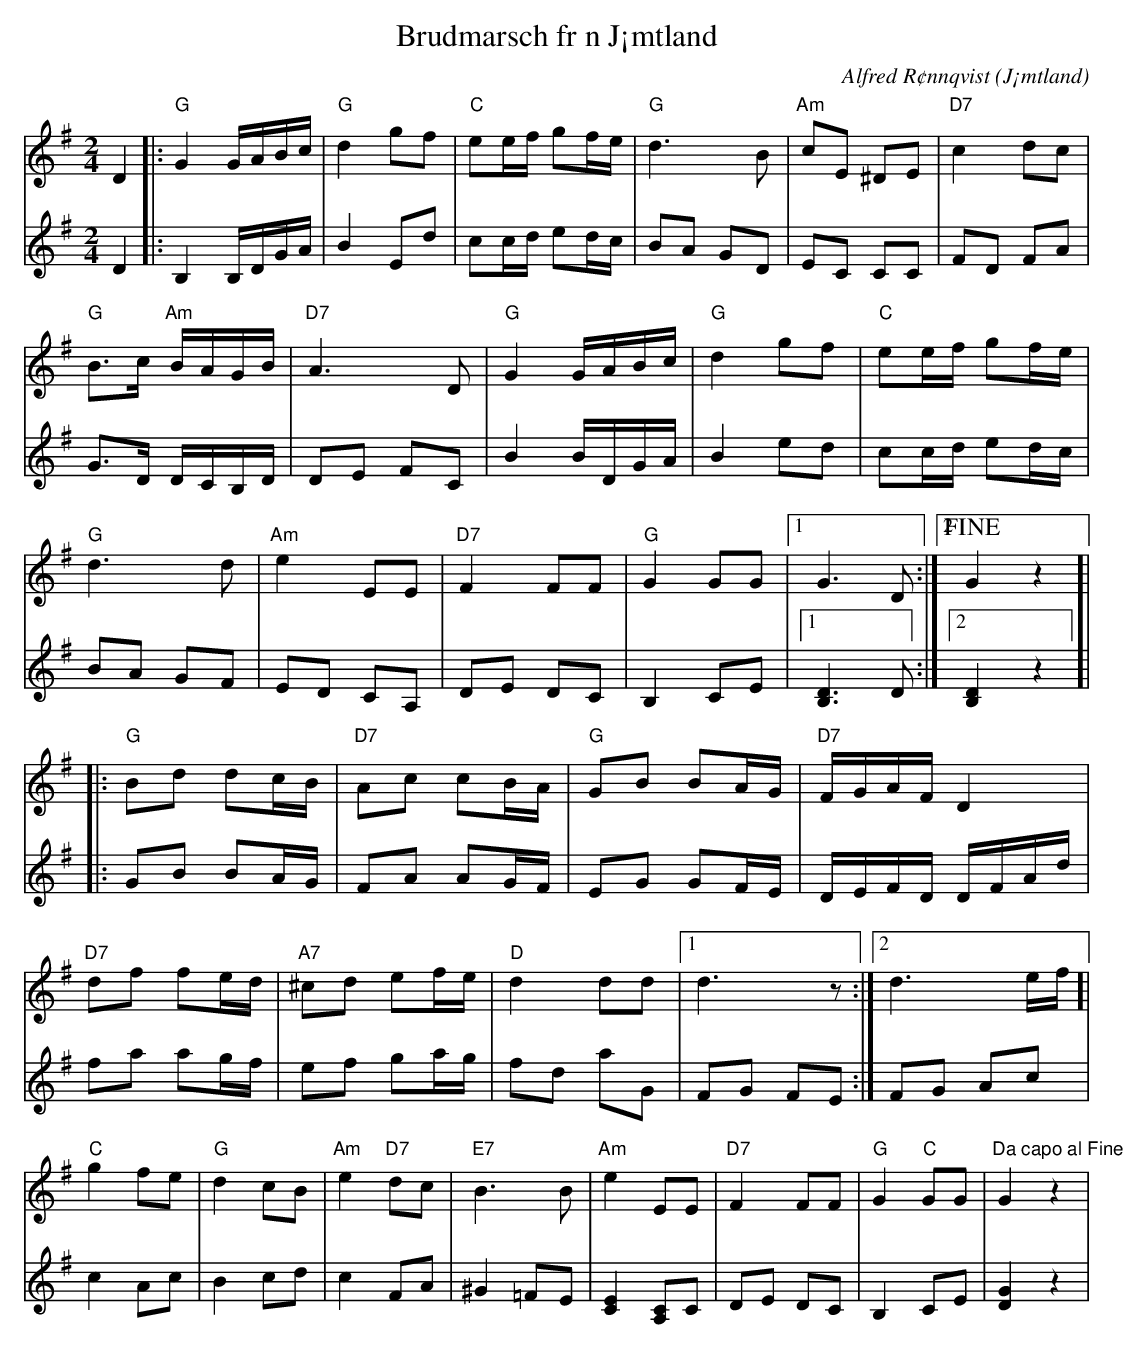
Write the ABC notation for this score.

X:1
T:Brudmarsch fr n J¡mtland
C:Alfred R¢nnqvist
O:J¡mtland
M:2/4
L:1/16
K:G
V:1
D4 |: "G"G4 GABc | "G"d4 g2f2 | "C"e2ef g2fe | "G"d6 B2 | "Am"c2E2 ^D2E2 | "D7"c4 d2c2 |
"G"B3c "Am"BAGB | "D7"A6 D2 | "G"G4 GABc | "G"d4 g2f2 | "C"e2ef g2fe |
"G"d6 d2 | "Am"e4 E2E2 | "D7"F4 F2F2 | "G"G4 G2G2 |[1 G6 D2 :|[2 !fine!G4 z4]|
|: "G"B2d2 d2cB | "D7"A2c2 c2BA | "G"G2B2 B2AG | "D7"FGAF D4 |
"D7"d2f2 f2ed | "A7"^c2d2 e2fe | "D"d4 d2d2 |[1 d6 z2 :|[2 d6 ef ]|
"C"g4 f2e2 | "G"d4 c2B2 | "Am"e4 "D7"d2c2 | "E7"B6 B2 | "Am"e4 E2E2 | "D7"F4 F2F2 | "G"G4 "C"G2G2 | "Da capo al Fine" G4 z4 |
V:2
D4 |: B,4 B,DGA | B4 E2d2 | c2cd e2dc | B2A2 G2D2 | E2C2 C2C2 | F2D2 F2A2 |
G3D DCB,D | D2E2 F2C2 | B4 BDGA | B4 e2d2 | c2cd e2dc |
B2A2 G2F2 | E2D2 C2A,2 | D2E2 D2C2 | B,4 C2E2 |[1 [DB,]6 D2 :|[2 [DB,]4 z4 ]|
|: G2B2 B2AG | F2A2 A2GF | E2G2 G2FE | DEFD DFAd |
f2a2 a2gf | e2f2 g2ag | f2d2 a2G2 |F2G2 F2E2 :|F2G2 A2c2|
c4 A2c2 | B4c2d2 | c4 F2A2 | ^G4 =F2E2 | [EC]4 [CA,]2C2 | D2E2 D2C2 | B,4 C2E2 | [GD]4 z4 |
